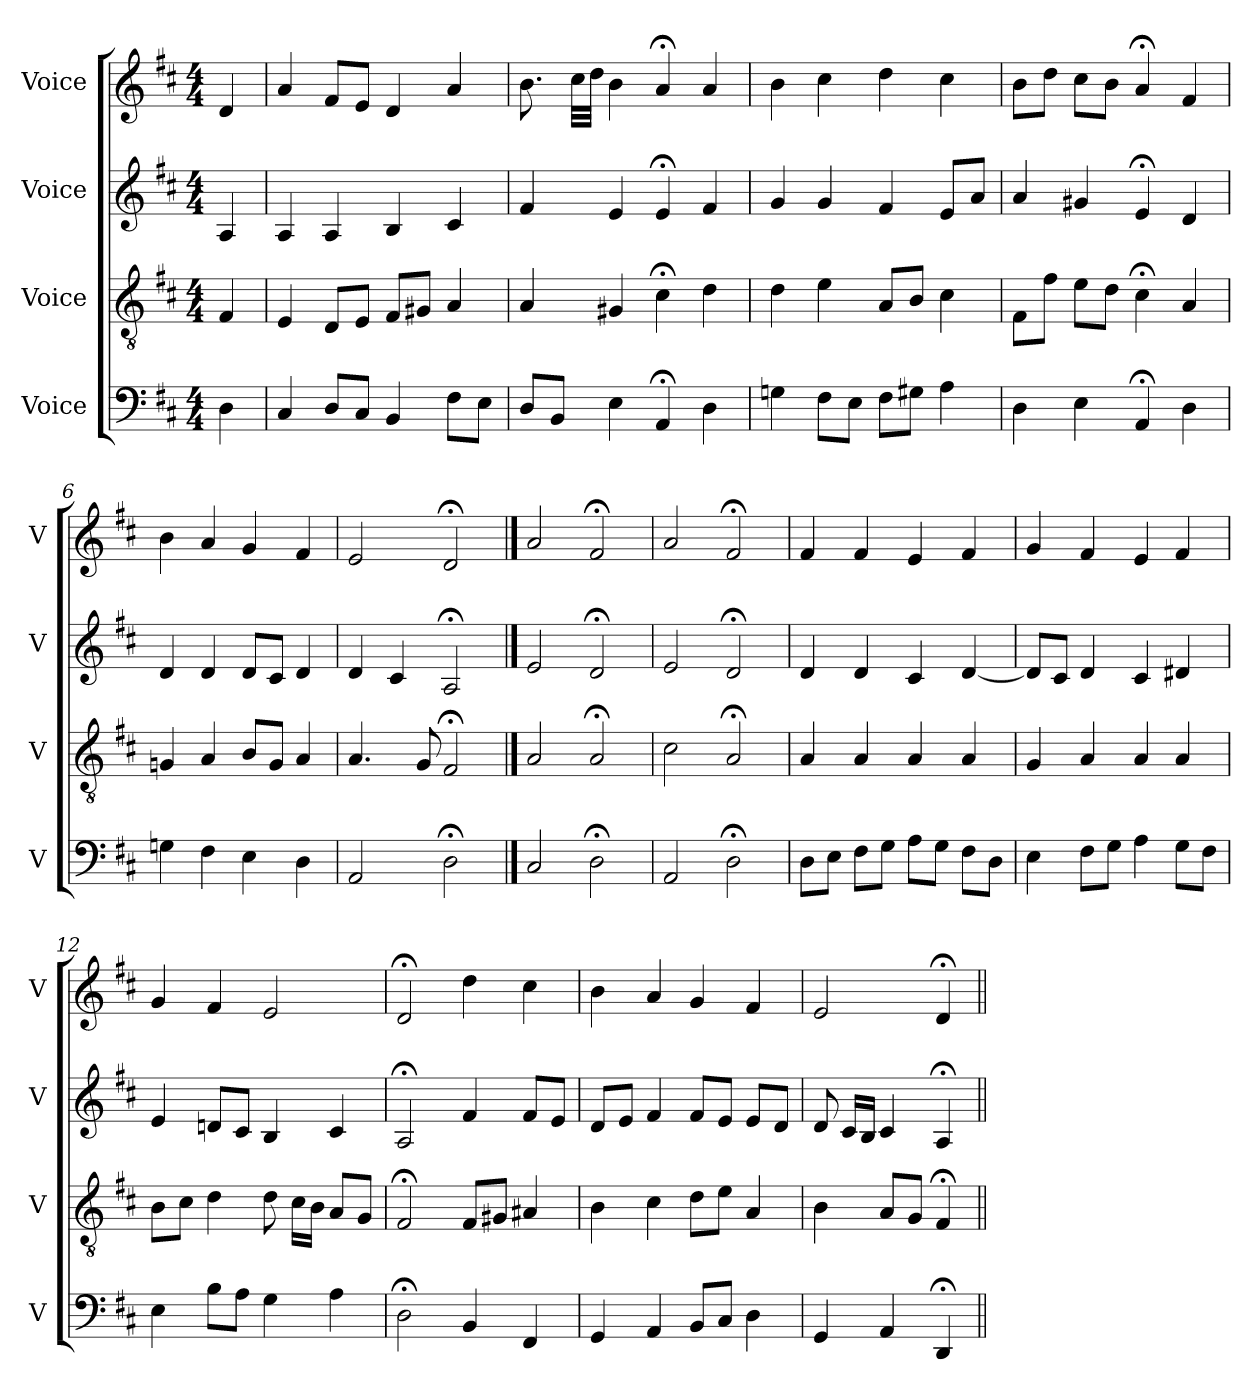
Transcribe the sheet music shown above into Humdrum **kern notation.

**kern	**kern	**kern	**kern
*part4	*part3	*part2	*part1
*staff4	*staff3	*staff2	*staff1
*I"Voice	*I"Voice	*I"Voice	*I"Voice
*I'V	*I'V	*I'V	*I'V
*clefF4	*clefGv2	*clefG2	*clefG2
*k[f#c#]	*k[f#c#]	*k[f#c#]	*k[f#c#]
*M4/4	*M4/4	*M4/4	*M4/4
*MM100	*MM100	*MM100	*MM100
=1	=1	=1	=1
4D\	4F#/	4A/	4d/
=2	=2	=2	=2
4C#/	4E/	4A/	4a/
8D/L	8D/L	4A/	8f#/L
8C#/J	8E/J	.	8e/J
4BB/	8F#/L	4B/	4d/
.	8G#X/J	.	.
8F#\L	4A/	4c#/	4a/
8E\J	.	.	.
=3	=3	=3	=3
8D/L	4A/	4f#/	8.b\
8BB/J	.	.	.
.	.	.	32cc#\LLL
.	.	.	32dd\JJJ
4E\	4G#X/	4e/	4b\
4AA;/	4c#;\	4e;/	4a;/
4D\	4d\	4f#/	4a/
=4	=4	=4	=4
4Gn\	4d\	4g/	4b\
8F#\L	4e\	4g/	4cc#\
8E\J	.	.	.
8F#\L	8A/L	4f#/	4dd\
8G#X\J	8B/J	.	.
4A\	4c#\	8e/L	4cc#\
.	.	8a/J	.
=5	=5	=5	=5
4D\	8F#\L	4a/	8b\L
.	8f#\J	.	8dd\J
4E\	8e\L	4g#X/	8cc#\L
.	8d\J	.	8b\J
4AA;/	4c#;\	4e;/	4a;/
4D\	4A/	4d/	4f#/
=6	=6	=6	=6
4Gn\	4Gn/	4d/	4b\
4F#\	4A/	4d/	4a/
4E\	8B/L	8d/L	4g/
.	8G/J	8c#/J	.
4D\	4A/	4d/	4f#/
!!LO:LB:g=z
=7	=7	=7	=7
2AA/	4.A/	4d/	2e/
.	.	4c#/	.
.	8G/	.	.
2D;\	2F#;/	2A;/	2d;/
==8	==8	==8	==8
2C#/	2A/	2e/	2a/
2D;\	2A;/	2d;/	2f#;/
=9	=9	=9	=9
2AA/	2c#\	2e/	2a/
2D;\	2A;/	2d;/	2f#;/
=10	=10	=10	=10
8D\L	4A/	4d/	4f#/
8E\J	.	.	.
8F#\L	4A/	4d/	4f#/
8G\J	.	.	.
8A\L	4A/	4c#/	4e/
8G\J	.	.	.
8F#\L	4A/	[4d/	4f#/
8D\J	.	.	.
=11	=11	=11	=11
4E\	4G/	8d/L]	4g/
.	.	8c#/J	.
8F#\L	4A/	4d/	4f#/
8G\J	.	.	.
4A\	4A/	4c#/	4e/
8G\L	4A/	4d#X/	4f#/
8F#\J	.	.	.
=12	=12	=12	=12
4E\	8B\L	4e/	4g/
.	8c#\J	.	.
8B\L	4d\	8dn/L	4f#/
8A\J	.	8c#/J	.
4G\	8d\	4B/	2e/
.	16c#\LL	.	.
.	16B\JJ	.	.
4A\	8A/L	4c#/	.
.	8G/J	.	.
=13	=13	=13	=13
2D;\	2F#;/	2A;/	2d;/
4BB/	8F#/L	4f#/	4dd\
.	8G#X/J	.	.
4FF#/	4A#X/	8f#/L	4cc#\
.	.	8e/J	.
!!LO:LB:g=z
=14	=14	=14	=14
4GG/	4B\	8d/L	4b\
.	.	8e/J	.
4AA/	4c#\	4f#/	4a/
8BB/L	8d\L	8f#/L	4g/
8C#/J	8e\J	8e/J	.
4D\	4A/	8e/L	4f#/
.	.	8d/J	.
=15	=15	=15	=15
4GG/	4B\	8d/	2e/
.	.	16c#/LL	.
.	.	16B/JJ	.
4AA/	8A/L	4c#/	.
.	8G/J	.	.
4DD;/	4F#;/	4A;/	4d;/
=||	=||	=||	=||
*-	*-	*-	*-
